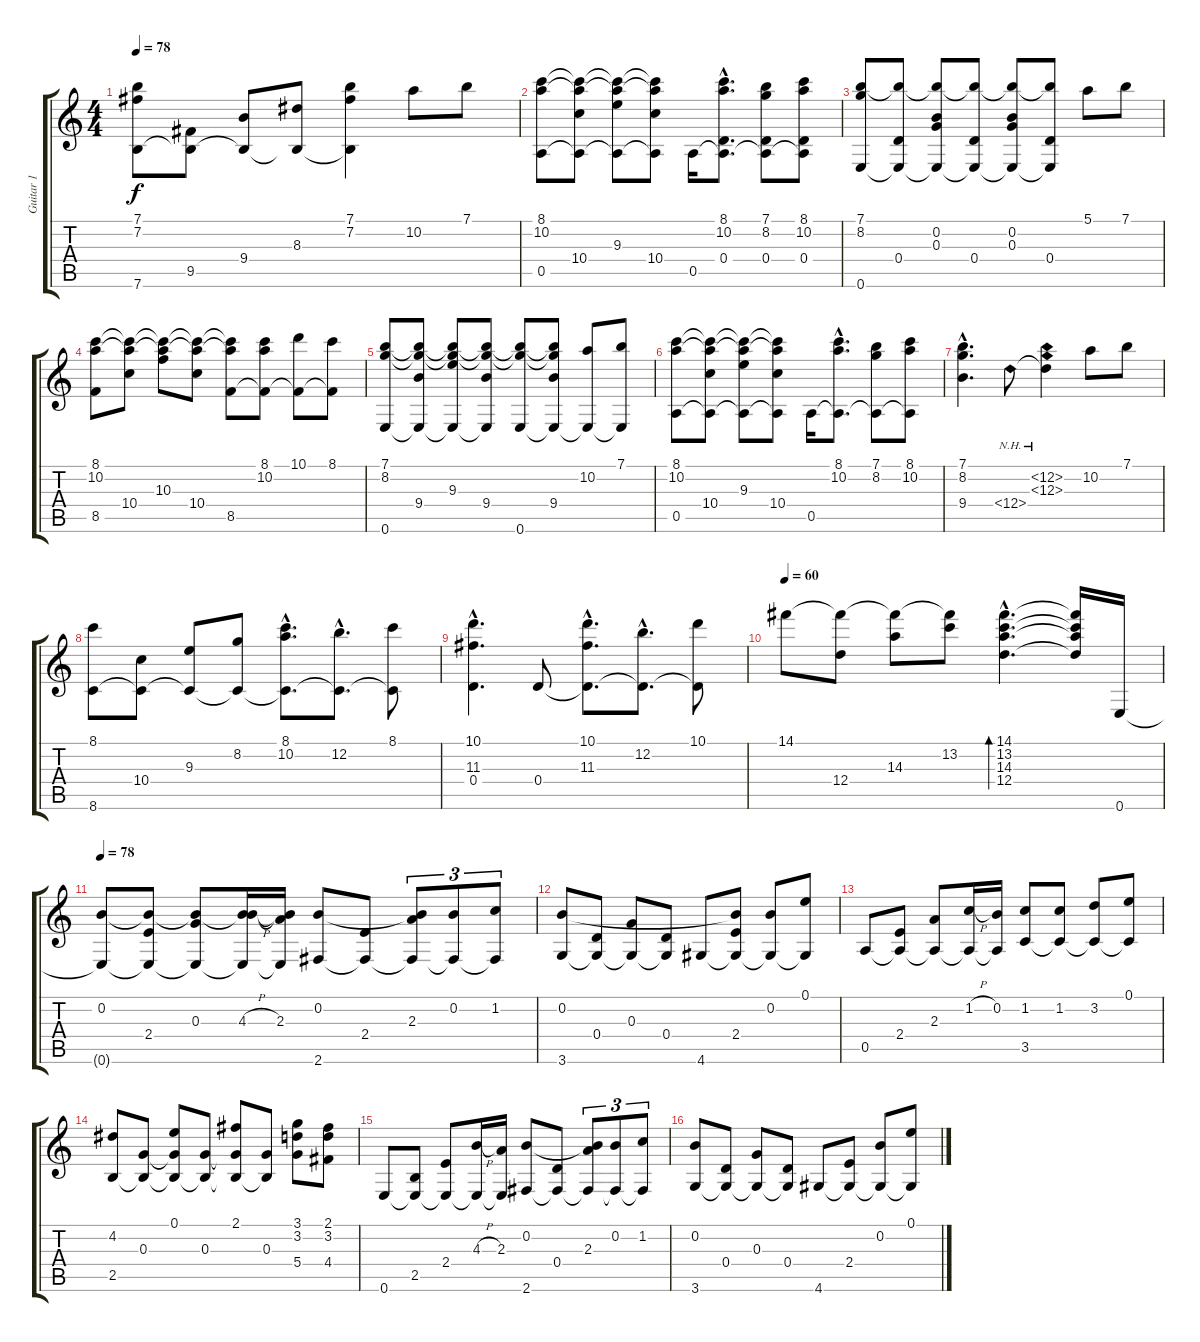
\track ("Guitar 1" "Guitar 1") {instrument acousticguitarsteel}
\staff {score tabs}
\tuning (E4 B3 G3 D3 A2 E2) {hide}
\ts (4 4)
\tempo 78
\clef g2
\ks c
(7.1 7.2 7.6).8{dy f} (9.5 7.6{t}).8 (9.4 7.6{t}).8 (8.3 7.6{t}).8 (7.1 7.2 7.6{t}).4 10.2.8 7.1.8 |
(8.1 10.2 0.5).8 (8.1{t} 10.2{t} 10.4 0.5{t}).8 (8.1{t} 10.2{t} 9.3 0.5{t}).8 (8.1{t} 10.2{t} 10.4 0.5{t}).8 0.5.16 (8.1{hac} 10.2{hac} 0.4{hac} 0.5{hac t}).8{d} (7.1 8.2 0.4 0.5{t}).8 (8.1 10.2 0.4 0.5{t}).8 |
(7.1 8.2 0.6).8 (7.1{t} 0.4 0.6{t}).8 (7.1{t} 0.2 0.3 0.6{t}).8 (7.1{t} 0.4 0.6{t}).8 (7.1{t} 0.2 0.3 0.6{t}).8 (7.1{t} 0.4 0.6{t}).8 5.1.8 7.1.8 |
(8.1 10.2 8.5).8 (8.1{t} 10.2{t} 10.4).8 (8.1{t} 10.2{t} 10.3).8 (8.1{t} 10.2{t} 10.4).8 (8.1{t} 10.2{t} 8.5).8 (8.1 10.2 8.5{t}).8 (10.1 8.5{t}).8 (8.1 8.5{t}).8 |
(7.1 8.2 0.6).8 (7.1{t} 8.2{t} 9.4 0.6{t}).8 (7.1{t} 8.2{t} 9.3 0.6{t}).8 (7.1{t} 8.2{t} 9.4 0.6{t}).8 (7.1{t} 8.2{t} 0.6).8 (7.1{t} 8.2{t} 9.4 0.6{t}).8 (10.2 0.6{t}).8 (7.1 0.6{t}).8 |
(8.1 10.2 0.5).8 (8.1{t} 10.2{t} 10.4 0.5{t}).8 (8.1{t} 10.2{t} 9.3 0.5{t}).8 (8.1{t} 10.2{t} 10.4 0.5{t}).8 0.5.16 (8.1{hac} 10.2{hac} 0.5{hac t}).8{d} (7.1 8.2 0.5{t}).8 (8.1 10.2 0.5{t}).8 |
(7.1{hac} 8.2{hac} 9.4{hac}).4{d} 12.4{nh}.8 (12.2{nh} 12.3{nh} 12.4{t}).4 10.2.8 7.1.8 |
(8.1 8.6).8 (10.4 8.6{t}).8 (9.3 8.6{t}).8 (8.2 8.6{t}).8 (8.1{hac} 10.2{hac} 8.6{hac t}).8{d} (12.2{hac} 8.6{hac t}).8{d} (8.1 8.6{t}).8 |
(10.1{hac} 11.3{hac} 0.4{hac}).4{d} 0.4.8 (10.1{hac} 11.3{hac} 0.4{hac t}).8{d} (12.2{hac} 0.4{hac t}).8{d} (10.1 0.4{t}).8 |
\tempo 60
14.1.8 (14.1{t} 12.4).8 (14.1{t} 14.3).8 (14.1{t} 13.2).8 (14.1{hac} 13.2{hac} 14.3{hac} 12.4{hac}).4{d bd 60} (14.1{t} 13.2{t} 14.3{t} 12.4{t}).16 0.6.16 |
\tempo 78
(0.2 0.6{t}).8 (0.2{t} 2.4 0.6{t}).8 (0.2{t} 0.3 0.6{t}).8 (0.2{t} 4.3{h} 0.6{t}).16 (0.2{t} 2.3 0.6{t}).16 (0.2 2.6).8 (2.4 2.6{t}).8 (0.2{t} 2.3 2.6{t}).8{tu (3 2)} (0.2 2.6{t}).8{tu (3 2)} (1.2 2.6{t}).8{tu (3 2)} |
(0.2 3.6).8 (0.4 3.6{t}).8 (0.3 3.6{t}).8 (0.4 3.6{t}).8 4.6.8 (0.2{t} 2.4 4.6{t}).8 (0.2 4.6{t}).8 (0.1 4.6{t}).8 |
0.5.8 (2.4 0.5{t}).8 (2.3 0.5{t}).8 (1.2{h} 0.5{t}).16 (0.2 0.5{t}).16 (1.2 3.5).8 (1.2 3.5{t}).8 (3.2 3.5{t}).8 (0.1 3.5{t}).8 |
(4.2 2.5).8 (0.3 2.5{t}).8 (0.1 0.3{t} 2.5{t}).8 (0.3 2.5{t}).8 (2.1 0.3{t} 2.5{t}).8 (0.3 2.5{t}).8 (3.1 3.2 5.4).8 (2.1 3.2 4.4).8 |
0.6.8 (2.5 0.6{t}).8 (2.4 0.6{t}).8 (4.3{h} 0.6{t}).16 (2.3 0.6{t}).16 (0.2 2.6).8 (0.4 2.6{t}).8 (0.2{t} 2.3 2.6{t}).8{tu (3 2)} (0.2 2.6{t}).8{tu (3 2)} (1.2 2.6{t}).8{tu (3 2)} |
(0.2 3.6).8 (0.4 3.6{t}).8 (0.3 3.6{t}).8 (0.4 3.6{t}).8 4.6.8 (2.4 4.6{t}).8 (0.2 4.6{t}).8 (0.1 4.6{t}).8
